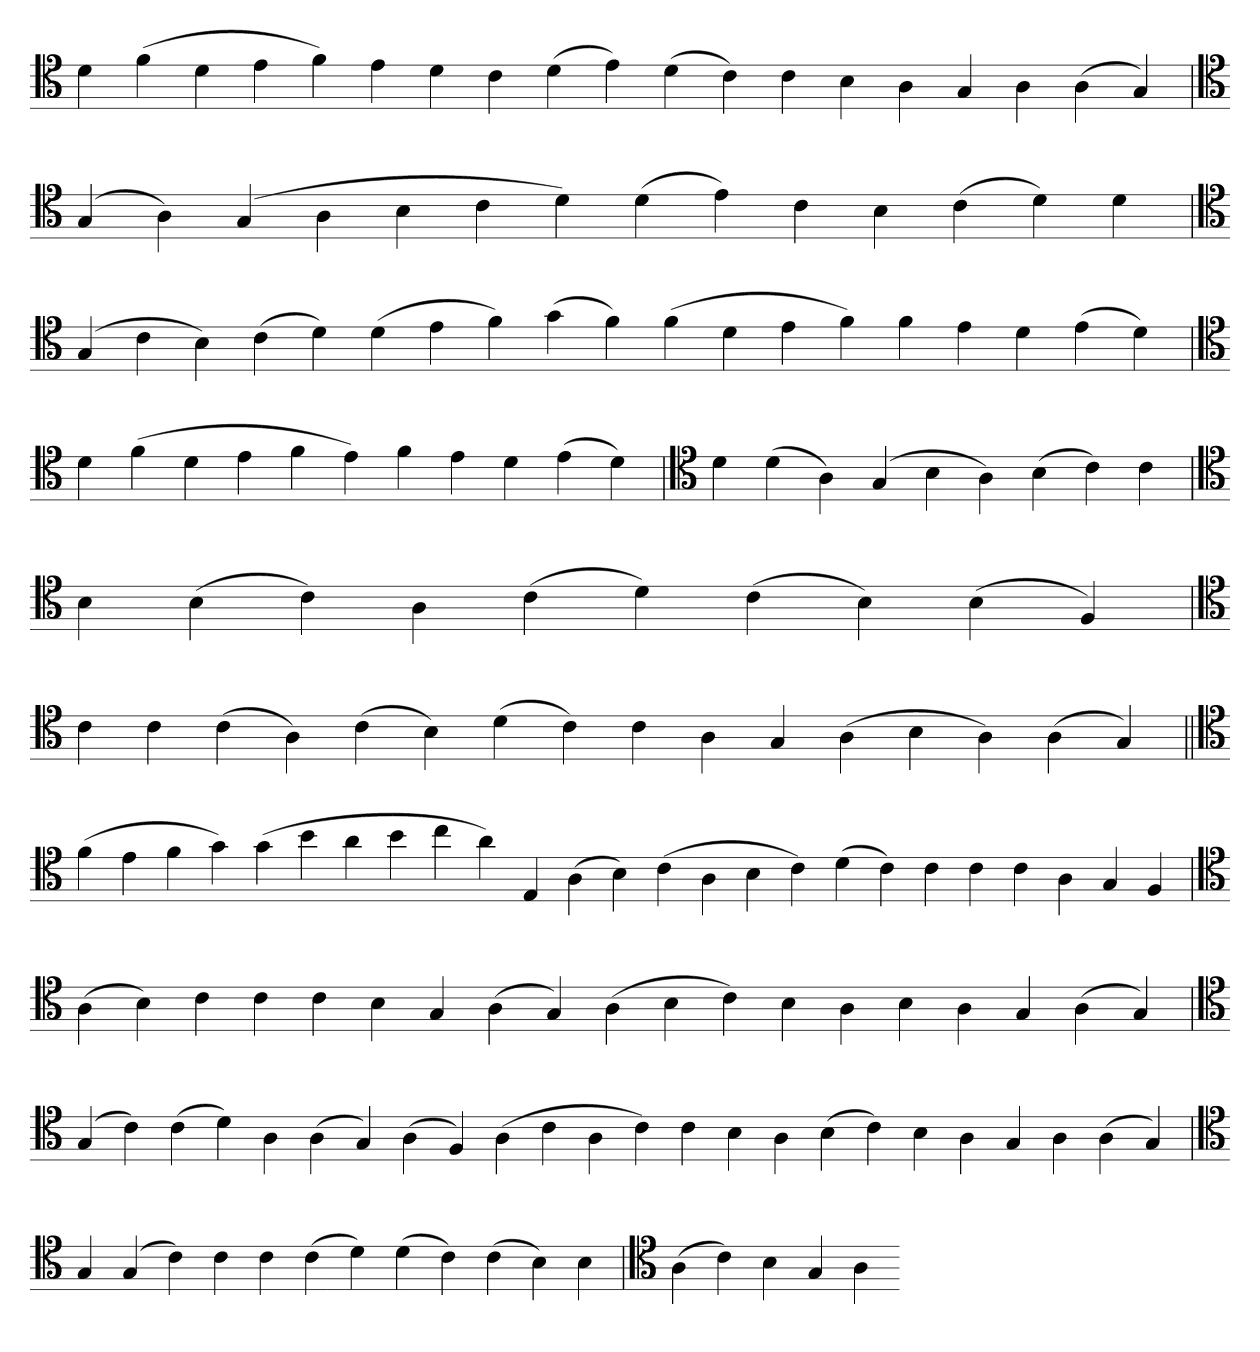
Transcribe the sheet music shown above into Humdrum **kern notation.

**kern
*part1
*staff1
*clefC4
=
4d
(4f
4d
4e
4f)
4e
4d
4c
(4d
4e)
(4d
4c)
4c
4B
4A
4G
4A
(4A
4G)
=`
*clefC4
(4G
4A)
(4G
4A
4B
4c
4d)
(4d
4e)
4c
4B
(4c
4d)
4d
=
*clefC4
(4G
4c
4B)
(4c
4d)
(4d
4e
4f)
(4g
4f)
(4f
4d
4e
4f)
4f
4e
4d
(4e
4d)
=`
*clefC4
4d
(4f
4d
4e
4f
4e)
4f
4e
4d
(4e
4d)
='
*clefC4
4d
(4d
4A)
(4G
4B
4A)
(4B
4c)
4c
=`
*clefC4
4B
(4B
4c)
4A
(4c
4d)
(4c
4B)
(4B
4F)
=`
*clefC4
4c
4c
(4c
4A)
(4c
4B)
(4d
4c)
4c
4A
4G
(4A
4B
4A)
(4A
4G)
=||
*clefC4
(4f
4e
4f
4g)
(4g
4b
4a
4b
4cc
4a)
4E
(4A
4B)
(4c
4A
4B
4c)
(4d
4c)
4c
4c
4c
4A
4G
4F
=`
*clefC4
(4A
4B)
4c
4c
4c
4B
4G
(4A
4G)
(4A
4B
4c)
4B
4A
4B
4A
4G
(4A
4G)
='
*clefC4
(4G
4c)
(4c
4d)
4A
(4A
4G)
(4A
4F)
(4A
4c
4A
4c)
4c
4B
4A
(4B
4c)
4B
4A
4G
4A
(4A
4G)
='
*clefC4
4G
(4G
4c)
4c
4c
(4c
4d)
(4d
4c)
(4c
4B)
4B
=
*clefC4
(4A
4c)
4B
4G
4A
=-
*-
